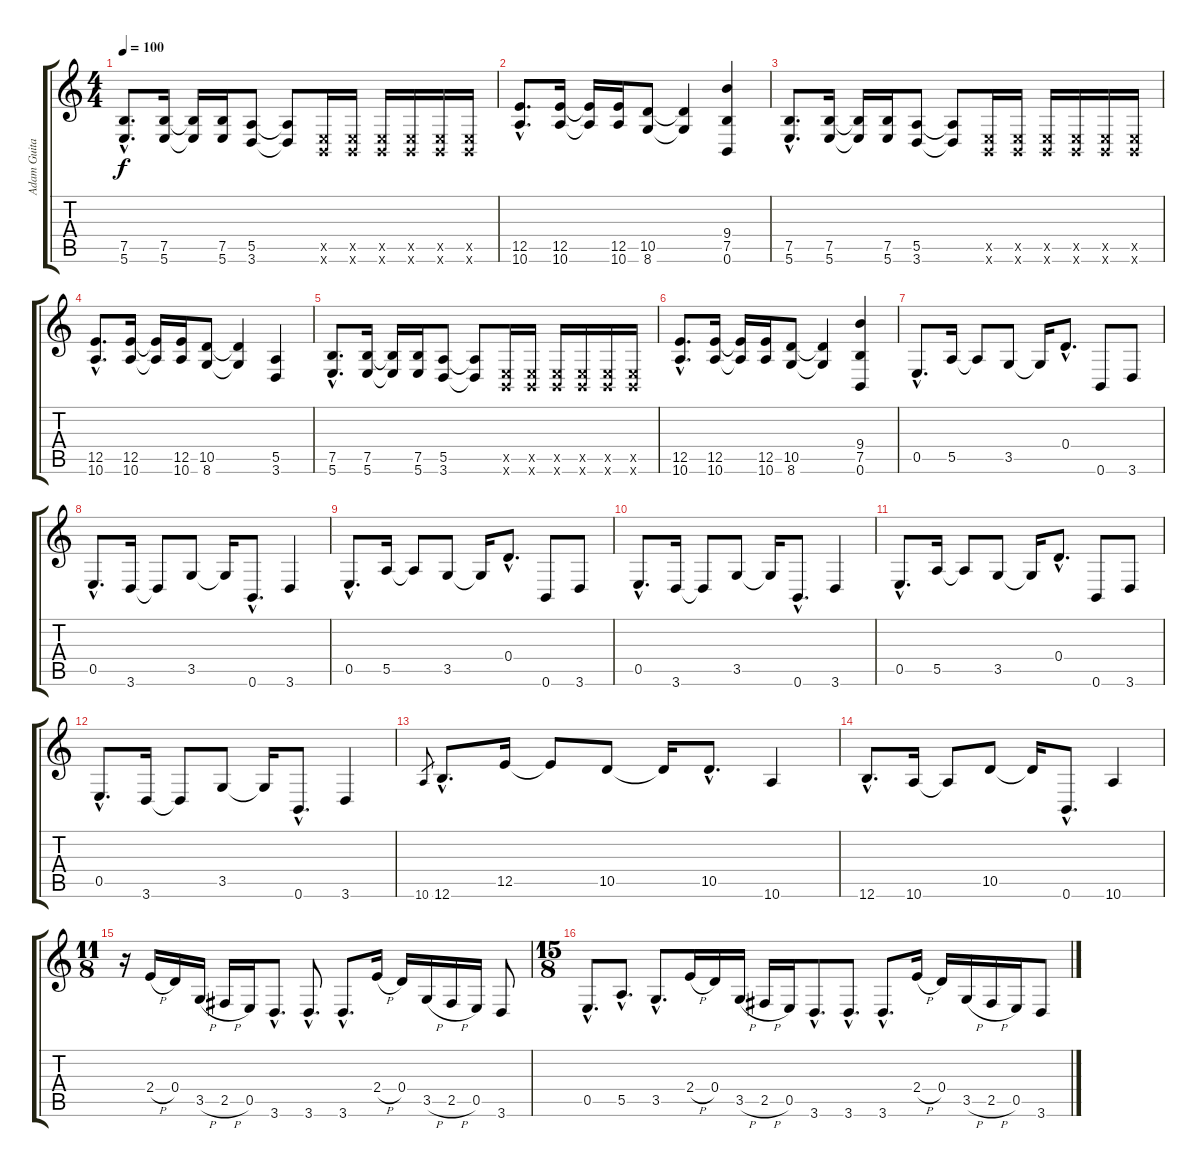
\track ("Adam Guitar" "Adam Guita") {instrument distortionguitar}
\staff {score tabs}
\tuning (E4 B3 G3 D3 E2 B1) {hide}
\ts (4 4)
\tempo 100
\clef g2
\ks c
(7.5{hac} 5.6{hac}).8{d dy f instrument distortionguitar} (7.5 5.6).16 (7.5{t} 5.6{t}).16 (7.5 5.6).16 (5.5 3.6).8 (5.5{t} 3.6{t}).8 (0.5{x} 0.6{x}).16 (0.5{x} 0.6{x}).16 (0.5{x} 0.6{x}).16 (0.5{x} 0.6{x}).16 (0.5{x} 0.6{x}).16 (0.5{x} 0.6{x}).16 |
(12.5{hac} 10.6{hac}).8{d} (12.5 10.6).16 (12.5{t} 10.6{t}).16 (12.5 10.6).16 (10.5 8.6).8 (10.5{t} 8.6{t}).4 (9.4 7.5 0.6).4 |
(7.5{hac} 5.6{hac}).8{d} (7.5 5.6).16 (7.5{t} 5.6{t}).16 (7.5 5.6).16 (5.5 3.6).8 (5.5{t} 3.6{t}).8 (0.5{x} 0.6{x}).16 (0.5{x} 0.6{x}).16 (0.5{x} 0.6{x}).16 (0.5{x} 0.6{x}).16 (0.5{x} 0.6{x}).16 (0.5{x} 0.6{x}).16 |
(12.5{hac} 10.6{hac}).8{d} (12.5 10.6).16 (12.5{t} 10.6{t}).16 (12.5 10.6).16 (10.5 8.6).8 (10.5{t} 8.6{t}).4 (5.5 3.6).4 |
(7.5{hac} 5.6{hac}).8{d} (7.5 5.6).16 (7.5{t} 5.6{t}).16 (7.5 5.6).16 (5.5 3.6).8 (5.5{t} 3.6{t}).8 (0.5{x} 0.6{x}).16 (0.5{x} 0.6{x}).16 (0.5{x} 0.6{x}).16 (0.5{x} 0.6{x}).16 (0.5{x} 0.6{x}).16 (0.5{x} 0.6{x}).16 |
(12.5{hac} 10.6{hac}).8{d} (12.5 10.6).16 (12.5{t} 10.6{t}).16 (12.5 10.6).16 (10.5 8.6).8 (10.5{t} 8.6{t}).4 (9.4 7.5 0.6).4 |
0.5{hac}.8{d} 5.5.16 5.5{t}.8 3.5.8 3.5{t}.16 0.4{hac}.8{d} 0.6.8 3.6.8 |
0.5{hac}.8{d} 3.6.16 3.6{t}.8 3.5.8 3.5{t}.16 0.6{hac}.8{d} 3.6.4 |
0.5{hac}.8{d} 5.5.16 5.5{t}.8 3.5.8 3.5{t}.16 0.4{hac}.8{d} 0.6.8 3.6.8 |
0.5{hac}.8{d} 3.6.16 3.6{t}.8 3.5.8 3.5{t}.16 0.6{hac}.8{d} 3.6.4 |
0.5{hac}.8{d} 5.5.16 5.5{t}.8 3.5.8 3.5{t}.16 0.4{hac}.8{d} 0.6.8 3.6.8 |
0.5{hac}.8{d} 3.6.16 3.6{t}.8 3.5.8 3.5{t}.16 0.6{hac}.8{d} 3.6.4 |
10.6.8{gr} 12.6{hac}.8{d} 12.5.16 12.5{t}.8 10.5.8 10.5{t}.16 10.5{hac}.8{d} 10.6.4 |
12.6{hac}.8{d} 10.6.16 10.6{t}.8 10.5.8 10.5{t}.16 0.6{hac}.8{d} 10.6.4 |
\ts (11 8)
r.16 2.4{h}.16 0.4.16 3.5{h}.16 2.5{h}.16 0.5.16 3.6{hac}.8{d} 3.6{hac}.8{d} 3.6{hac}.8{d} 2.4{h}.16 0.4.16 3.5{h}.16 2.5{h}.16 0.5.16 3.6.8 |
\ts (15 8)
0.5{hac}.8{d} 5.5{hac}.8{d} 3.5{hac}.8{d} 2.4{h}.16 0.4.16 3.5{h}.16 2.5{h}.16 0.5.16 3.6{hac}.8{d} 3.6{hac}.8{d} 3.6{hac}.8{d} 2.4{h}.16 0.4.16 3.5{h}.16 2.5{h}.16 0.5.16 3.6.8
